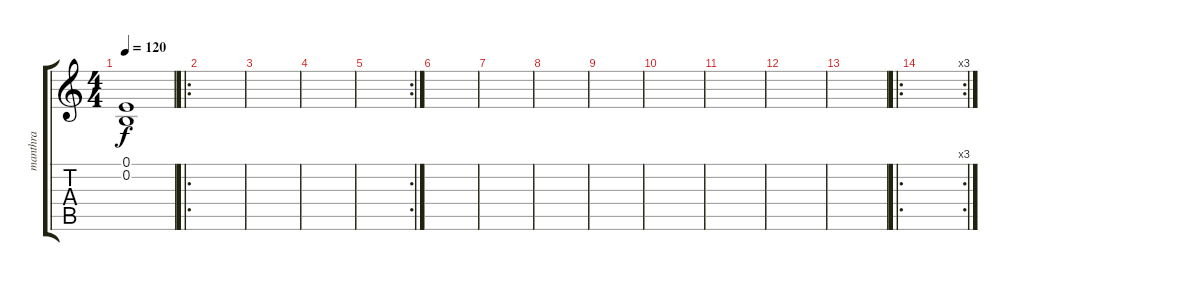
\track ("manthra" "manthra") {instrument stringensemble2}
\staff {score tabs}
\tuning (E4 B3 G3 D3 A2 E2) {hide}
\ts (4 4)
\tempo 120
\clef g2
\ks c
(0.1{t} 0.2).1{dy f} |
\ro
|
|
|
\rc 2
|
|
|
|
|
|
|
|
|
\ro
\rc 3
